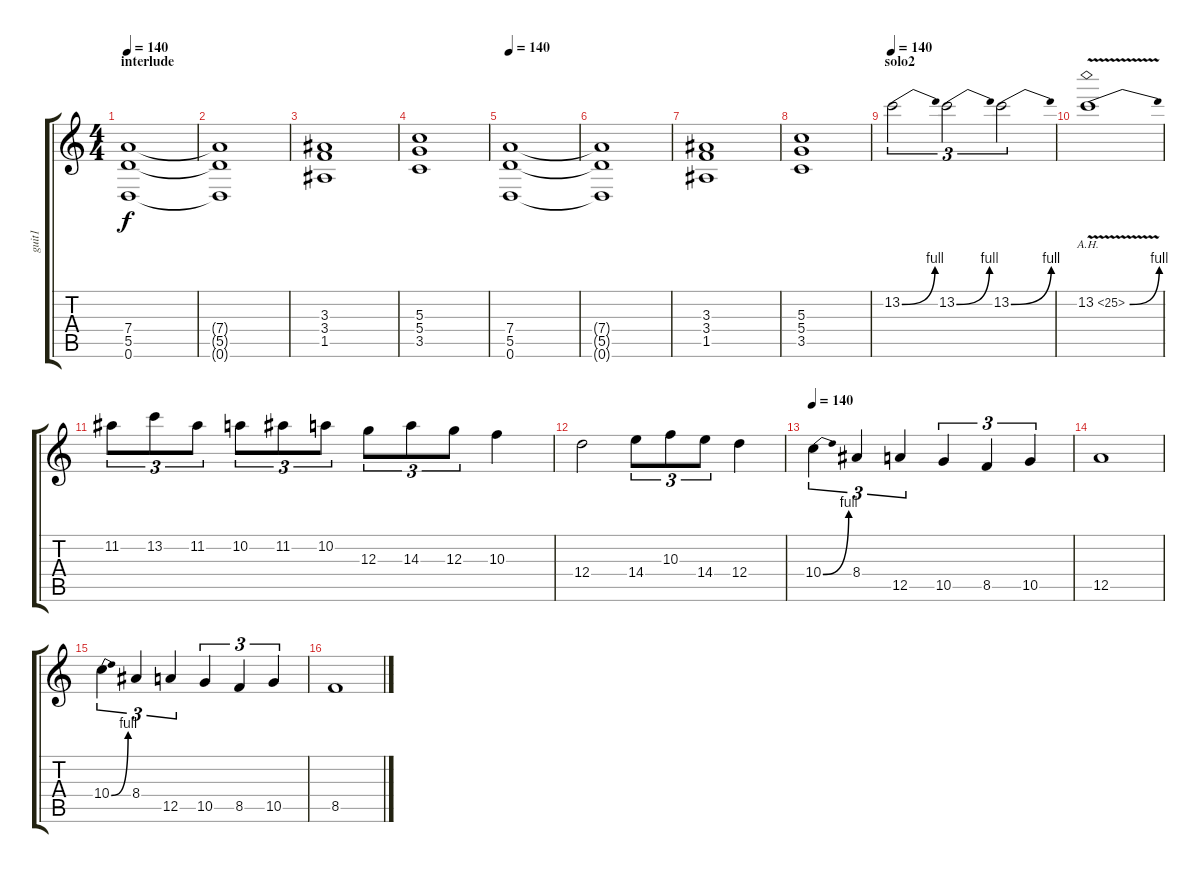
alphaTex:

\track ("guit1" "guit1") {instrument distortionguitar}
\staff {score tabs}
\tuning (E4 B3 G3 D3 A2 D2) {hide}
\ts (4 4)
\section ("" "interlude")
\tempo 140
\clef g2
\ks c
(7.4 5.5 0.6).1{dy f} |
(7.4{t} 5.5{t} 0.6{t}).1 |
(3.3 3.4 1.5).1 |
(5.3 5.4 3.5).1 |
\tempo 140
(7.4 5.5 0.6).1 |
(7.4{t} 5.5{t} 0.6{t}).1 |
(3.3 3.4 1.5).1 |
(5.3 5.4 3.5).1 |
\section ("" "solo2")
\tempo 140
13.2{be (bend 0 0 60 4)}.2{tu (3 2)} 13.2{be (bend 0 0 60 4)}.2{tu (3 2)} 13.2{be (bend 0 0 60 4)}.2{tu (3 2)} |
13.2{be (bend 0 0 60 4) ah 12 v}.1 |
11.2.8{tu (3 2)} 13.2.8{tu (3 2)} 11.2.8{tu (3 2)} 10.2.8{tu (3 2)} 11.2.8{tu (3 2)} 10.2.8{tu (3 2)} 12.3.8{tu (3 2)} 14.3.8{tu (3 2)} 12.3.8{tu (3 2)} 10.3.4 |
12.4.2 14.4.8{tu (3 2)} 10.3.8{tu (3 2)} 14.4.8{tu (3 2)} 12.4.4 |
\tempo 140
10.4{be (bend 0 0 60 4)}.4{tu (3 2)} 8.4.4{tu (3 2)} 12.5.4{tu (3 2)} 10.5.4{tu (3 2)} 8.5.4{tu (3 2)} 10.5.4{tu (3 2)} |
12.5.1 |
10.4{be (bend 0 0 60 4)}.4{tu (3 2)} 8.4.4{tu (3 2)} 12.5.4{tu (3 2)} 10.5.4{tu (3 2)} 8.5.4{tu (3 2)} 10.5.4{tu (3 2)} |
8.5.1
